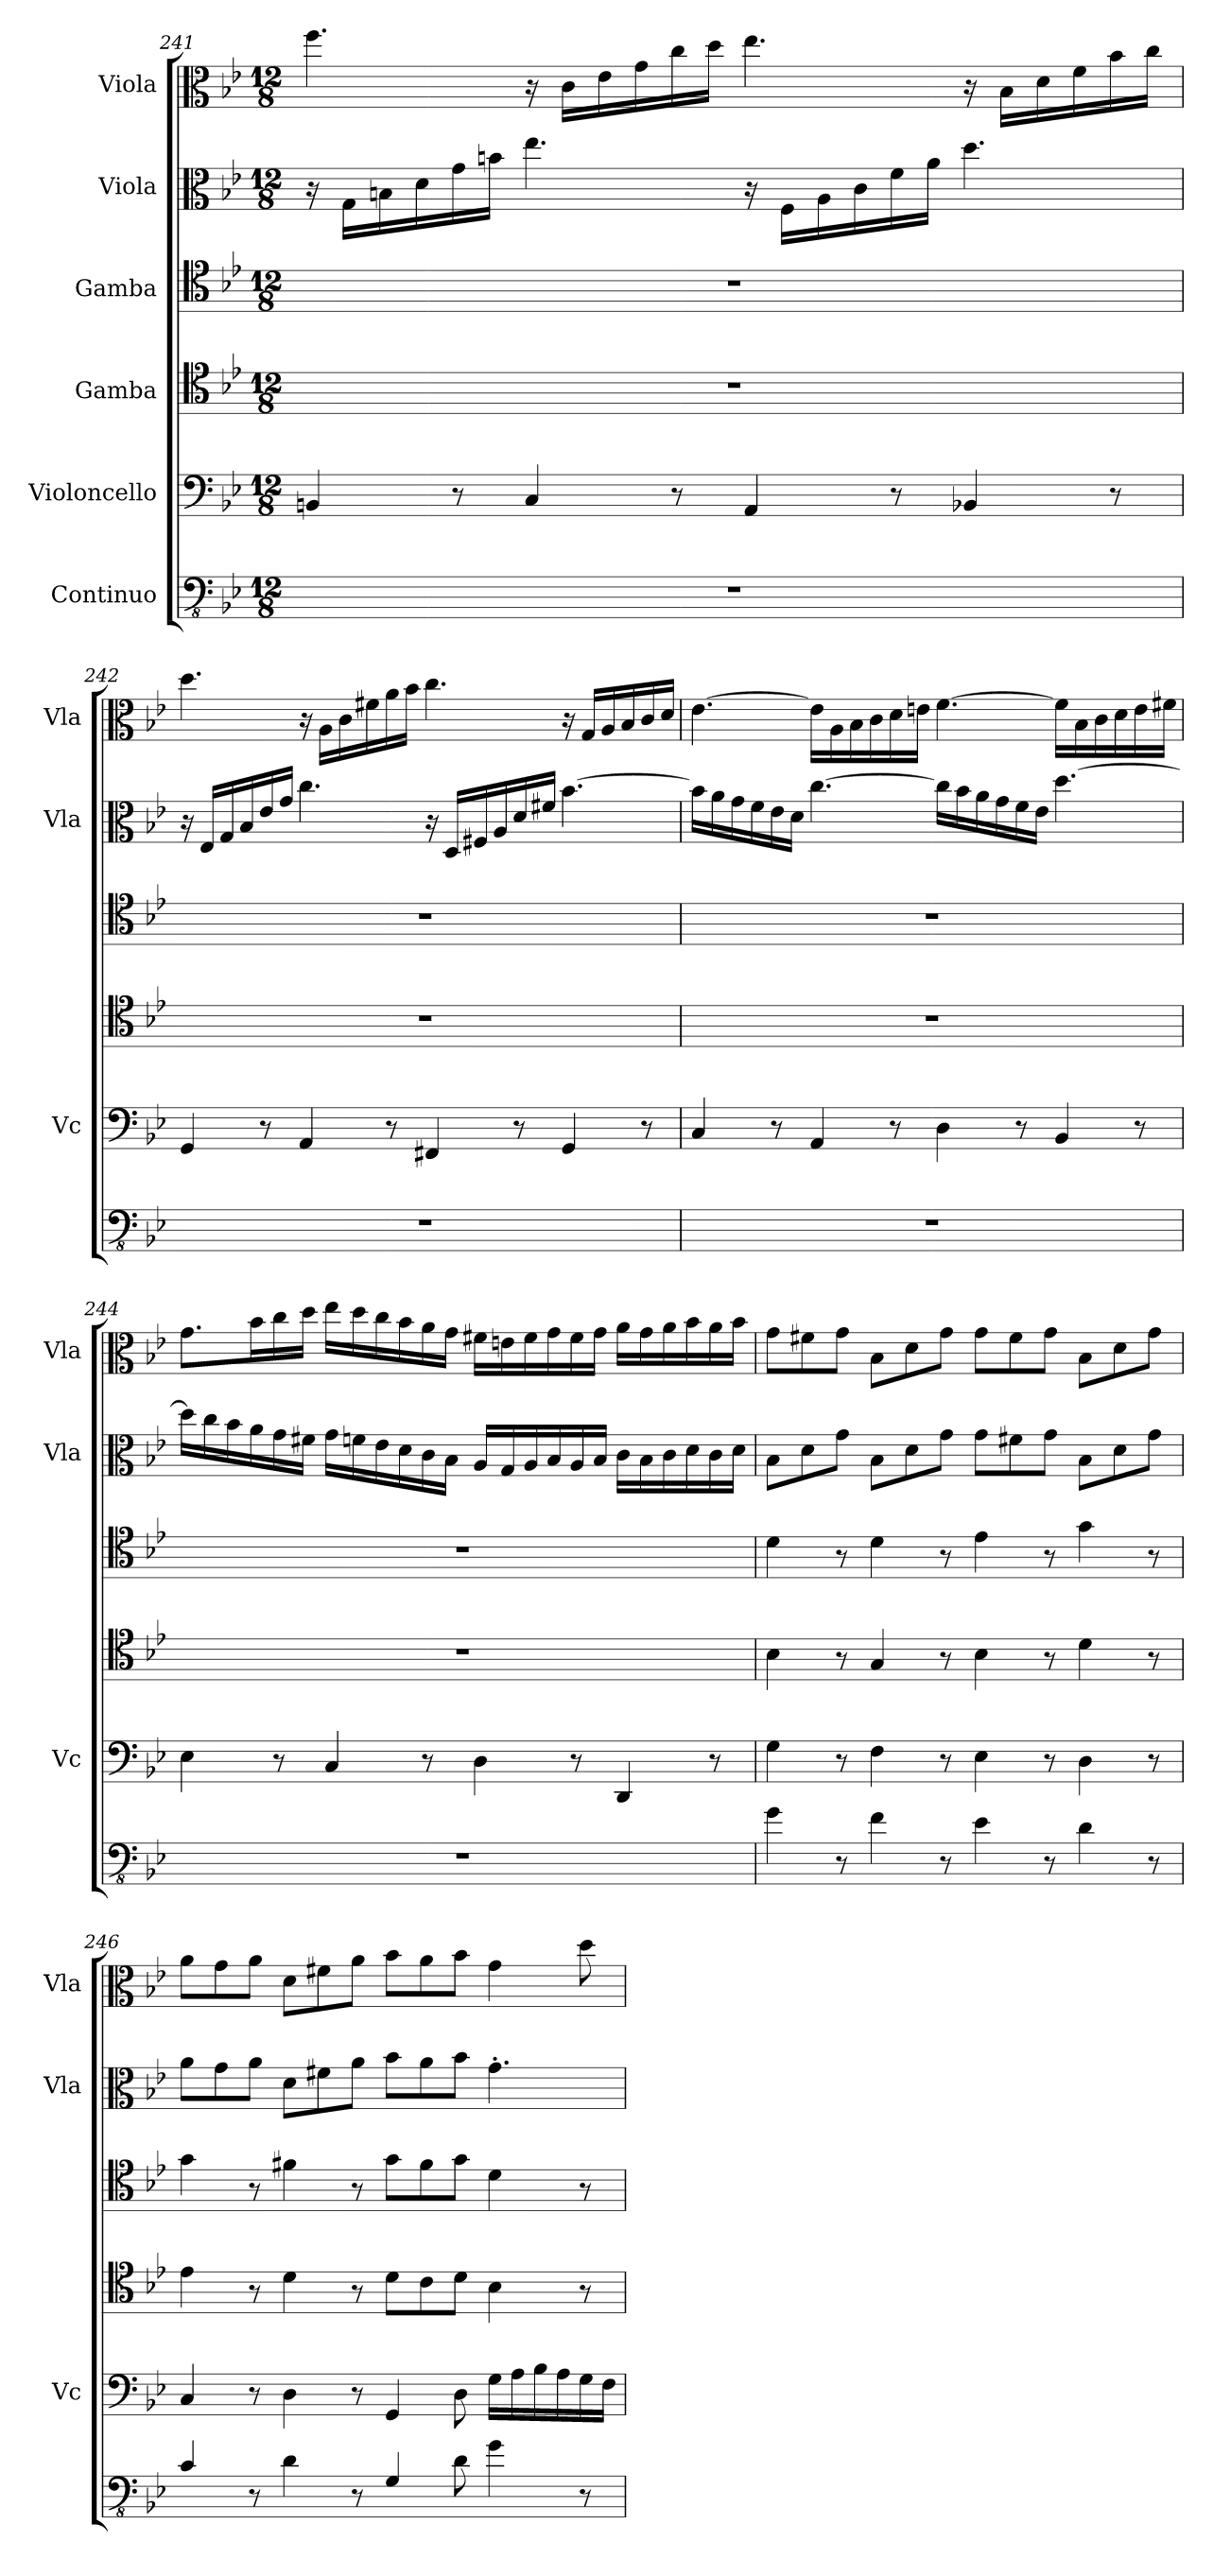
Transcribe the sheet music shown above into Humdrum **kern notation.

**kern	**kern	**kern	**kern	**kern	**kern
*part6	*part5	*part4	*part3	*part2	*part1
*staff6	*staff5	*staff4	*staff3	*staff2	*staff1
*I"Continuo	*I"Violoncello	*I"Gamba	*I"Gamba	*I"Viola	*I"Viola
*	*I'Vc	*	*	*I'Vla	*I'Vla
!!LO:LB:g=z
*clefFv4	*clefF4	*clefC4	*clefC4	*clefC3	*clefC3
*ITrd7c12	*	*	*	*	*
*k[b-e-]	*k[b-e-]	*k[b-e-]	*k[b-e-]	*k[b-e-]	*k[b-e-]
*M12/8	*M12/8	*M12/8	*M12/8	*M12/8	*M12/8
=241	=241	=241	=241	=241	=241
1.r	4BBn/	1.r	1.r	16r	4.ff\
.	.	.	.	16G\LL	.
.	.	.	.	16Bn\	.
.	.	.	.	16d\	.
.	8r	.	.	16g\	.
.	.	.	.	16bn\JJ	.
.	4C/	.	.	4.ee-\	16r
.	.	.	.	.	16c\LL
.	.	.	.	.	16e-\
.	.	.	.	.	16g\
.	8r	.	.	.	16cc\
.	.	.	.	.	16dd\JJ
.	4AA/	.	.	16r	4.ee-\
.	.	.	.	16F\LL	.
.	.	.	.	16A\	.
.	.	.	.	16c\	.
.	8r	.	.	16f\	.
.	.	.	.	16a\JJ	.
.	4BB-X/	.	.	4.dd\	16r
.	.	.	.	.	16B-\LL
.	.	.	.	.	16d\
.	.	.	.	.	16f\
.	8r	.	.	.	16b-\
.	.	.	.	.	16cc\JJ
!!LO:PB:g=z
=242	=242	=242	=242	=242	=242
1.r	4GG/	1.r	1.r	16r	4.dd\
.	.	.	.	16E-/LL	.
.	.	.	.	16G/	.
.	.	.	.	16B-/	.
.	8r	.	.	16e-/	.
.	.	.	.	16g/JJ	.
.	4AA/	.	.	4.cc\	16r
.	.	.	.	.	16A\LL
.	.	.	.	.	16c\
.	.	.	.	.	16f#X\
.	8r	.	.	.	16a\
.	.	.	.	.	16b-\JJ
.	4FF#X/	.	.	16r	4.cc\
.	.	.	.	16D/LL	.
.	.	.	.	16F#X/	.
.	.	.	.	16A/	.
.	8r	.	.	16d/	.
.	.	.	.	16f#X/JJ	.
.	4GG/	.	.	[4.b-\	16r
.	.	.	.	.	16G/LL
.	.	.	.	.	16A/
.	.	.	.	.	16B-/
.	8r	.	.	.	16c/
.	.	.	.	.	16d/JJ
!!LO:LB:g=z
=243	=243	=243	=243	=243	=243
1.r	4C/	1.r	1.r	16b-\LL]	[4.e-\
.	.	.	.	16a\	.
.	.	.	.	16g\	.
.	.	.	.	16f\	.
.	8r	.	.	16e-\	.
.	.	.	.	16d\JJ	.
.	4AA/	.	.	[4.cc\	16e-\LL]
.	.	.	.	.	16A\
.	.	.	.	.	16B-\
.	.	.	.	.	16c\
.	8r	.	.	.	16d\
.	.	.	.	.	16en\JJ
.	4D\	.	.	16cc\LL]	[4.f\
.	.	.	.	16b-\	.
.	.	.	.	16a\	.
.	.	.	.	16g\	.
.	8r	.	.	16f\	.
.	.	.	.	16e-\JJ	.
.	4BB-/	.	.	[4.dd\	16f\LL]
.	.	.	.	.	16B-\
.	.	.	.	.	16c\
.	.	.	.	.	16d\
.	8r	.	.	.	16e\
.	.	.	.	.	16f#X\JJ
!!LO:PB:g=z
=244	=244	=244	=244	=244	=244
1.r	4E-\	1.r	1.r	16dd\LL]	8.g\L
.	.	.	.	16cc\	.
.	.	.	.	16b-\	.
.	.	.	.	16a\	16b-\L
.	8r	.	.	16g\	16cc\
.	.	.	.	16f#X\JJ	16dd\JJ
.	4C/	.	.	16g\LL	16ee-\LL
.	.	.	.	16fn\	16dd\
.	.	.	.	16e-\	16cc\
.	.	.	.	16d\	16b-\
.	8r	.	.	16c\	16a\
.	.	.	.	16B-\JJ	16g\JJ
.	4D\	.	.	16A/LL	16f#X\LL
.	.	.	.	16G/	16en\
.	.	.	.	16A/	16f#\
.	.	.	.	16B-/	16g\
.	8r	.	.	16A/	16f#\
.	.	.	.	16B-/JJ	16g\JJ
.	4DD/	.	.	16c\LL	16a\LL
.	.	.	.	16B-\	16g\
.	.	.	.	16c\	16a\
.	.	.	.	16d\	16b-\
.	8r	.	.	16c\	16a\
.	.	.	.	16d\JJ	16b-\JJ
=245	=245	=245	=245	=245	=245
4GG\	4G\	4B-\	4d\	8B-\L	8g\L
.	.	.	.	8d\	8f#X\
8r	8r	8r	8r	8g\J	8g\J
4FF\	4F\	4G/	4d\	8B-\L	8B-\L
.	.	.	.	8d\	8d\
8r	8r	8r	8r	8g\J	8g\J
4EE-\	4E-\	4B-\	4e-\	8g\L	8g\L
.	.	.	.	8f#X\	8f#\
8r	8r	8r	8r	8g\J	8g\J
4DD\	4D\	4d\	4g\	8B-\L	8B-\L
.	.	.	.	8d\	8d\
8r	8r	8r	8r	8g\J	8g\J
!!LO:LB:g=z
=246	=246	=246	=246	=246	=246
4CC/	4C/	4e-\	4g\	8a\L	8a\L
.	.	.	.	8g\	8g\
8r	8r	8r	8r	8a\J	8a\J
4DD\	4D\	4d\	4f#X\	8d\L	8d\L
.	.	.	.	8f#X\	8f#X\
8r	8r	8r	8r	8a\J	8a\J
4GGG/	4GG/	8d\L	8g\L	8b-\L	8b-\L
.	.	8c\	8f#\	8a\	8a\
8DD\	8D\	8d\J	8g\J	8b-\J	8b-\J
4GG\	16G\LL	4B-\	4d\	4.g'\	4g\
.	16A\	.	.	.	.
.	16B-\	.	.	.	.
.	16A\	.	.	.	.
8r	16G\	8r	8r	.	8dd\
.	16F\JJ	.	.	.	.
=	=	=	=	=	=
*-	*-	*-	*-	*-	*-
